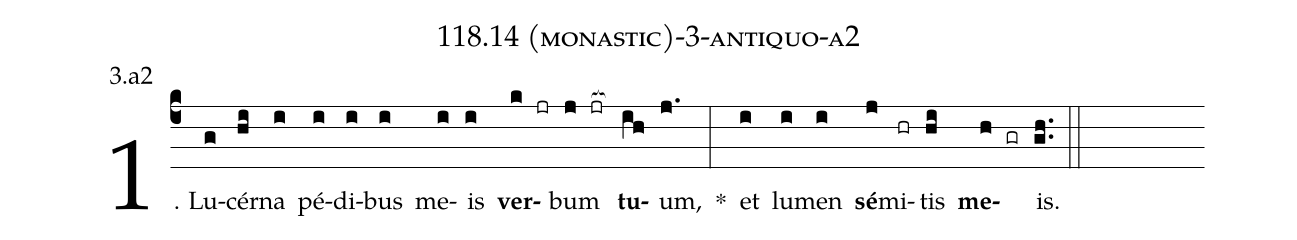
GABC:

name: 118.14 (monastic)-3-antiquo-a2;
annotation: 3.a2;
%%
(c4)1. Lu(g)cér(hi)na(i) pé(i)di(i)bus(i) me(i)is(i) <b>ver</b>(k jr)bum(j jr[ocb:1{]) <b>tu</b>(ih[ocb:0}])um,(j.) *(:) et(i) lu(i)men(i) <b>sé</b>(j)mi(hr)tis(hi) <b>me</b>(h gr)is.(gh..) (::)
